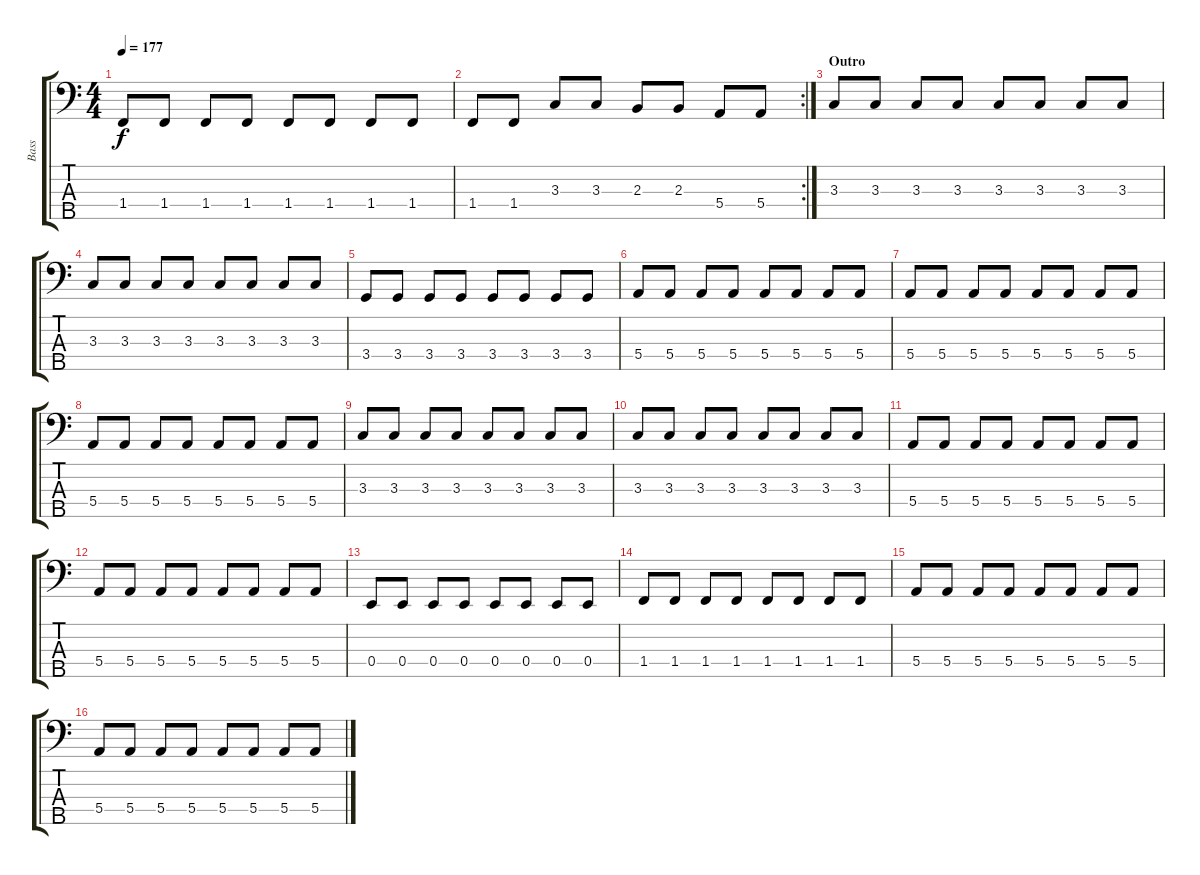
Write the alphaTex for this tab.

\track ("Bass" "Bass") {instrument electricbassfinger}
\staff {score tabs}
\tuning (G2 D2 A1 E1 B0) {hide}
\ts (4 4)
\tempo 177
\clef f4
\ks c
1.4.8{dy f} 1.4.8 1.4.8 1.4.8 1.4.8 1.4.8 1.4.8 1.4.8 |
\rc 2
1.4.8 1.4.8 3.3.8 3.3.8 2.3.8 2.3.8 5.4.8 5.4.8 |
\section ("" "Outro")
3.3.8 3.3.8 3.3.8 3.3.8 3.3.8 3.3.8 3.3.8 3.3.8 |
3.3.8 3.3.8 3.3.8 3.3.8 3.3.8 3.3.8 3.3.8 3.3.8 |
3.4.8 3.4.8 3.4.8 3.4.8 3.4.8 3.4.8 3.4.8 3.4.8 |
5.4.8 5.4.8 5.4.8 5.4.8 5.4.8 5.4.8 5.4.8 5.4.8 |
5.4.8 5.4.8 5.4.8 5.4.8 5.4.8 5.4.8 5.4.8 5.4.8 |
5.4.8 5.4.8 5.4.8 5.4.8 5.4.8 5.4.8 5.4.8 5.4.8 |
3.3.8 3.3.8 3.3.8 3.3.8 3.3.8 3.3.8 3.3.8 3.3.8 |
3.3.8 3.3.8 3.3.8 3.3.8 3.3.8 3.3.8 3.3.8 3.3.8 |
5.4.8 5.4.8 5.4.8 5.4.8 5.4.8 5.4.8 5.4.8 5.4.8 |
5.4.8 5.4.8 5.4.8 5.4.8 5.4.8 5.4.8 5.4.8 5.4.8 |
0.4.8 0.4.8 0.4.8 0.4.8 0.4.8 0.4.8 0.4.8 0.4.8 |
1.4.8 1.4.8 1.4.8 1.4.8 1.4.8 1.4.8 1.4.8 1.4.8 |
5.4.8 5.4.8 5.4.8 5.4.8 5.4.8 5.4.8 5.4.8 5.4.8 |
5.4.8 5.4.8 5.4.8 5.4.8 5.4.8 5.4.8 5.4.8 5.4.8
